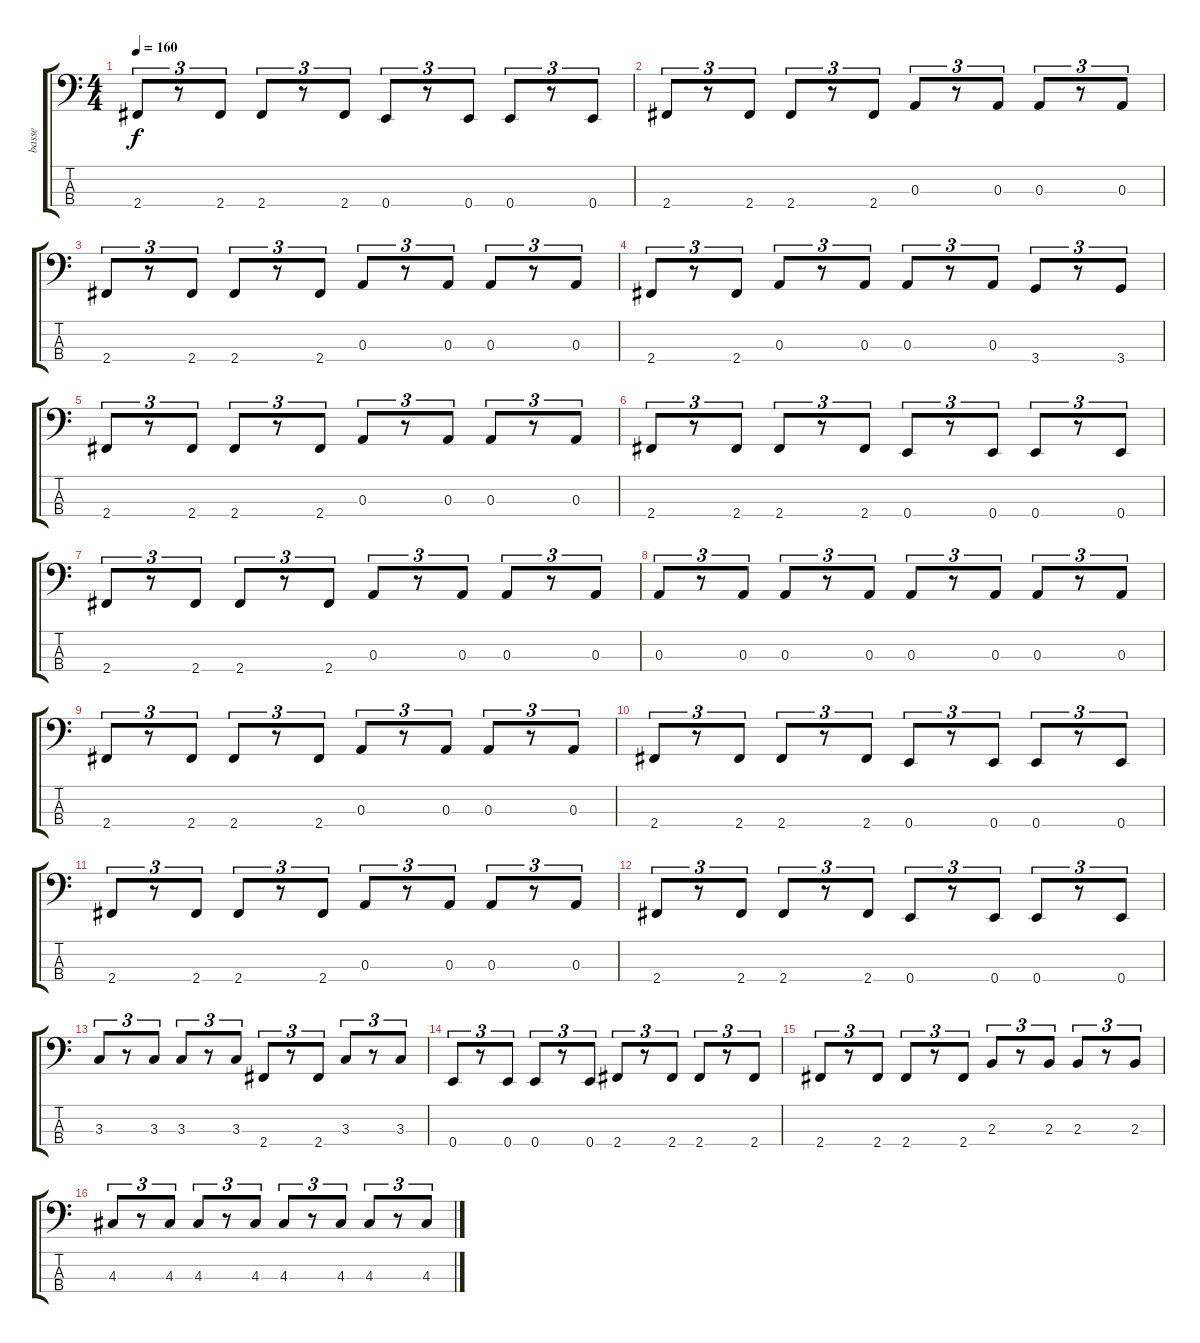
\track ("basse" "basse") {instrument electricbasspick}
\staff {score tabs}
\tuning (G2 D2 A1 E1) {hide}
\ts (4 4)
\tempo 160
\clef f4
\ks c
2.4.8{tu (3 2) dy f} r.8{tu (3 2)} 2.4.8{tu (3 2)} 2.4.8{tu (3 2)} r.8{tu (3 2)} 2.4.8{tu (3 2)} 0.4.8{tu (3 2)} r.8{tu (3 2)} 0.4.8{tu (3 2)} 0.4.8{tu (3 2)} r.8{tu (3 2)} 0.4.8{tu (3 2)} |
2.4.8{tu (3 2)} r.8{tu (3 2)} 2.4.8{tu (3 2)} 2.4.8{tu (3 2)} r.8{tu (3 2)} 2.4.8{tu (3 2)} 0.3.8{tu (3 2)} r.8{tu (3 2)} 0.3.8{tu (3 2)} 0.3.8{tu (3 2)} r.8{tu (3 2)} 0.3.8{tu (3 2)} |
2.4.8{tu (3 2)} r.8{tu (3 2)} 2.4.8{tu (3 2)} 2.4.8{tu (3 2)} r.8{tu (3 2)} 2.4.8{tu (3 2)} 0.3.8{tu (3 2)} r.8{tu (3 2)} 0.3.8{tu (3 2)} 0.3.8{tu (3 2)} r.8{tu (3 2)} 0.3.8{tu (3 2)} |
2.4.8{tu (3 2)} r.8{tu (3 2)} 2.4.8{tu (3 2)} 0.3.8{tu (3 2)} r.8{tu (3 2)} 0.3.8{tu (3 2)} 0.3.8{tu (3 2)} r.8{tu (3 2)} 0.3.8{tu (3 2)} 3.4.8{tu (3 2)} r.8{tu (3 2)} 3.4.8{tu (3 2)} |
2.4.8{tu (3 2)} r.8{tu (3 2)} 2.4.8{tu (3 2)} 2.4.8{tu (3 2)} r.8{tu (3 2)} 2.4.8{tu (3 2)} 0.3.8{tu (3 2)} r.8{tu (3 2)} 0.3.8{tu (3 2)} 0.3.8{tu (3 2)} r.8{tu (3 2)} 0.3.8{tu (3 2)} |
2.4.8{tu (3 2)} r.8{tu (3 2)} 2.4.8{tu (3 2)} 2.4.8{tu (3 2)} r.8{tu (3 2)} 2.4.8{tu (3 2)} 0.4.8{tu (3 2)} r.8{tu (3 2)} 0.4.8{tu (3 2)} 0.4.8{tu (3 2)} r.8{tu (3 2)} 0.4.8{tu (3 2)} |
2.4.8{tu (3 2)} r.8{tu (3 2)} 2.4.8{tu (3 2)} 2.4.8{tu (3 2)} r.8{tu (3 2)} 2.4.8{tu (3 2)} 0.3.8{tu (3 2)} r.8{tu (3 2)} 0.3.8{tu (3 2)} 0.3.8{tu (3 2)} r.8{tu (3 2)} 0.3.8{tu (3 2)} |
0.3.8{tu (3 2)} r.8{tu (3 2)} 0.3.8{tu (3 2)} 0.3.8{tu (3 2)} r.8{tu (3 2)} 0.3.8{tu (3 2)} 0.3.8{tu (3 2)} r.8{tu (3 2)} 0.3.8{tu (3 2)} 0.3.8{tu (3 2)} r.8{tu (3 2)} 0.3.8{tu (3 2)} |
2.4.8{tu (3 2)} r.8{tu (3 2)} 2.4.8{tu (3 2)} 2.4.8{tu (3 2)} r.8{tu (3 2)} 2.4.8{tu (3 2)} 0.3.8{tu (3 2)} r.8{tu (3 2)} 0.3.8{tu (3 2)} 0.3.8{tu (3 2)} r.8{tu (3 2)} 0.3.8{tu (3 2)} |
2.4.8{tu (3 2)} r.8{tu (3 2)} 2.4.8{tu (3 2)} 2.4.8{tu (3 2)} r.8{tu (3 2)} 2.4.8{tu (3 2)} 0.4.8{tu (3 2)} r.8{tu (3 2)} 0.4.8{tu (3 2)} 0.4.8{tu (3 2)} r.8{tu (3 2)} 0.4.8{tu (3 2)} |
2.4.8{tu (3 2)} r.8{tu (3 2)} 2.4.8{tu (3 2)} 2.4.8{tu (3 2)} r.8{tu (3 2)} 2.4.8{tu (3 2)} 0.3.8{tu (3 2)} r.8{tu (3 2)} 0.3.8{tu (3 2)} 0.3.8{tu (3 2)} r.8{tu (3 2)} 0.3.8{tu (3 2)} |
2.4.8{tu (3 2)} r.8{tu (3 2)} 2.4.8{tu (3 2)} 2.4.8{tu (3 2)} r.8{tu (3 2)} 2.4.8{tu (3 2)} 0.4.8{tu (3 2)} r.8{tu (3 2)} 0.4.8{tu (3 2)} 0.4.8{tu (3 2)} r.8{tu (3 2)} 0.4.8{tu (3 2)} |
3.3.8{tu (3 2)} r.8{tu (3 2)} 3.3.8{tu (3 2)} 3.3.8{tu (3 2)} r.8{tu (3 2)} 3.3.8{tu (3 2)} 2.4.8{tu (3 2)} r.8{tu (3 2)} 2.4.8{tu (3 2)} 3.3.8{tu (3 2)} r.8{tu (3 2)} 3.3.8{tu (3 2)} |
0.4.8{tu (3 2)} r.8{tu (3 2)} 0.4.8{tu (3 2)} 0.4.8{tu (3 2)} r.8{tu (3 2)} 0.4.8{tu (3 2)} 2.4.8{tu (3 2)} r.8{tu (3 2)} 2.4.8{tu (3 2)} 2.4.8{tu (3 2)} r.8{tu (3 2)} 2.4.8{tu (3 2)} |
2.4.8{tu (3 2)} r.8{tu (3 2)} 2.4.8{tu (3 2)} 2.4.8{tu (3 2)} r.8{tu (3 2)} 2.4.8{tu (3 2)} 2.3.8{tu (3 2)} r.8{tu (3 2)} 2.3.8{tu (3 2)} 2.3.8{tu (3 2)} r.8{tu (3 2)} 2.3.8{tu (3 2)} |
4.3.8{tu (3 2)} r.8{tu (3 2)} 4.3.8{tu (3 2)} 4.3.8{tu (3 2)} r.8{tu (3 2)} 4.3.8{tu (3 2)} 4.3.8{tu (3 2)} r.8{tu (3 2)} 4.3.8{tu (3 2)} 4.3.8{tu (3 2)} r.8{tu (3 2)} 4.3.8{tu (3 2)}
